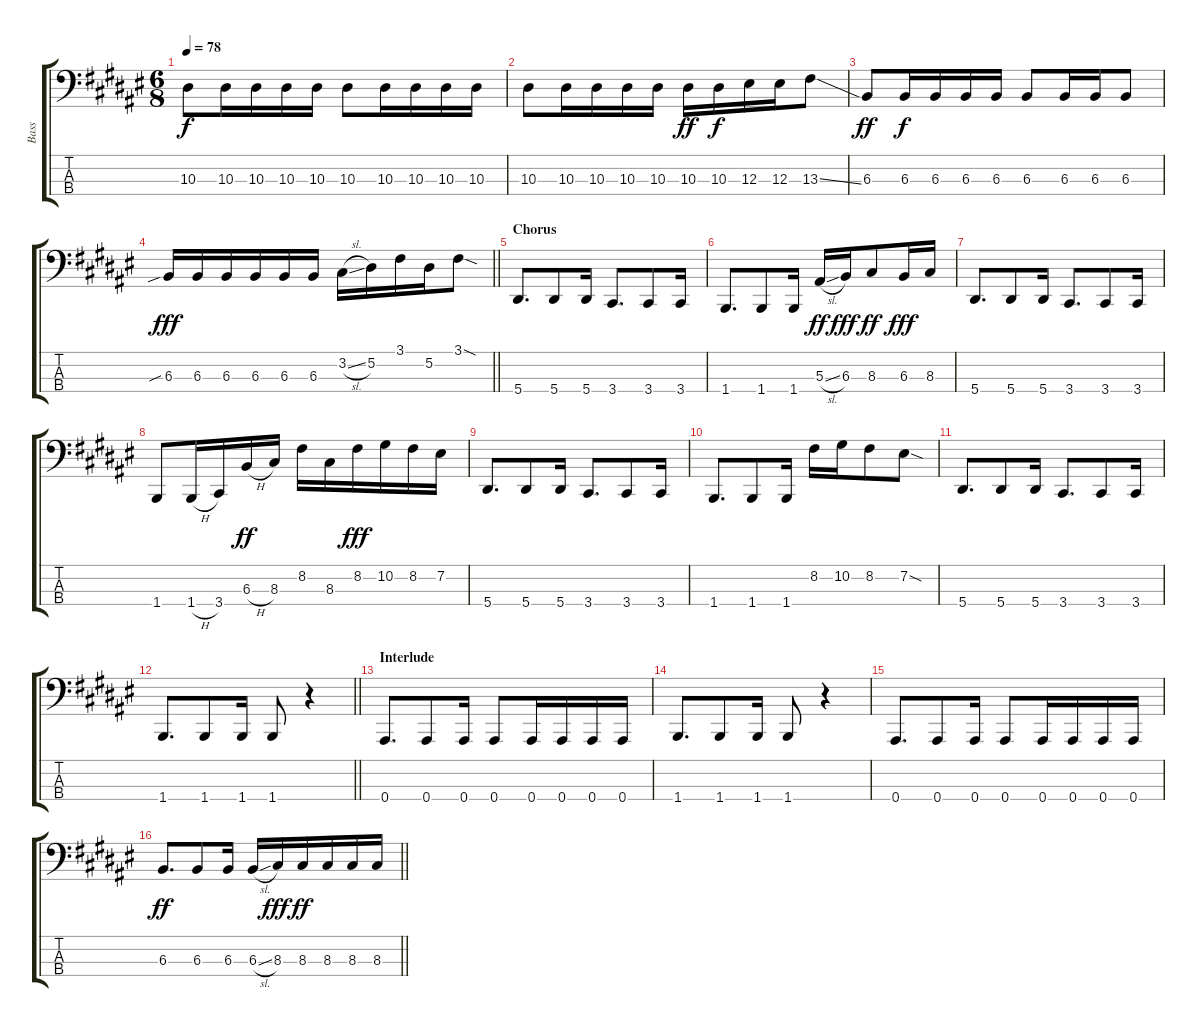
\track ("Bass" "Bass") {instrument electricbassfinger}
\staff {score tabs}
\tuning (Eb2 Bb1 F1 Bb0) {hide}
\ts (6 8)
\tempo 78
\clef f4
\ks d#minor
10.3.8{dy f} 10.3.16 10.3.16 10.3.16 10.3.16 10.3.8 10.3.16 10.3.16 10.3.16 10.3.16 |
10.3.8 10.3.16 10.3.16 10.3.16 10.3.16 10.3.16{dy ff} 10.3.16{dy f} 12.3.16 12.3.16 13.3{ss}.8 |
6.3.8{dy ff} 6.3.16{dy f} 6.3.16 6.3.16 6.3.16 6.3.8 6.3.16 6.3.16 6.3.8 |
\barLineRight lightlight
6.3{sib}.16{dy fff} 6.3.16 6.3.16 6.3.16 6.3.16 6.3.16 3.2{sl}.16 5.2.16 3.1.16 5.2.16 3.1{sod}.8 |
\section ("" "Chorus")
5.4.8{d volume 15} 5.4.8 5.4.16 3.4.8{d} 3.4.8 3.4.16 |
1.4.8{d} 1.4.8 1.4.16 5.3{sl}.16{dy ff} 6.3.16{dy fff} 8.3.8{dy ff} 6.3.16{dy fff} 8.3.16 |
5.4.8{d} 5.4.8 5.4.16 3.4.8{d} 3.4.8 3.4.16 |
1.4.8 1.4{h}.16 3.4.16 6.3{h}.16{dy ff} 8.3.16 8.2.16 8.3.16 8.2.16{dy fff} 10.2.16 8.2.16 7.2.16 |
5.4.8{d} 5.4.8 5.4.16 3.4.8{d} 3.4.8 3.4.16 |
1.4.8{d} 1.4.8 1.4.16 8.2.16 10.2.16 8.2.8 7.2{sod}.8 |
5.4.8{d} 5.4.8 5.4.16 3.4.8{d} 3.4.8 3.4.16 |
\barLineRight lightlight
1.4.8{d} 1.4.8 1.4.16 1.4.8 r.4 |
\section ("" "Interlude")
0.4.8{d} 0.4.8 0.4.16 0.4.8 0.4.16 0.4.16 0.4.16 0.4.16 |
1.4.8{d} 1.4.8 1.4.16 1.4.8 r.4 |
0.4.8{d} 0.4.8 0.4.16 0.4.8 0.4.16 0.4.16 0.4.16 0.4.16 |
\barLineRight lightlight
6.3.8{d dy ff} 6.3.8 6.3.16 6.3{sl}.16 8.3.16{dy fff} 8.3.16{dy ff} 8.3.16 8.3.16 8.3.16
